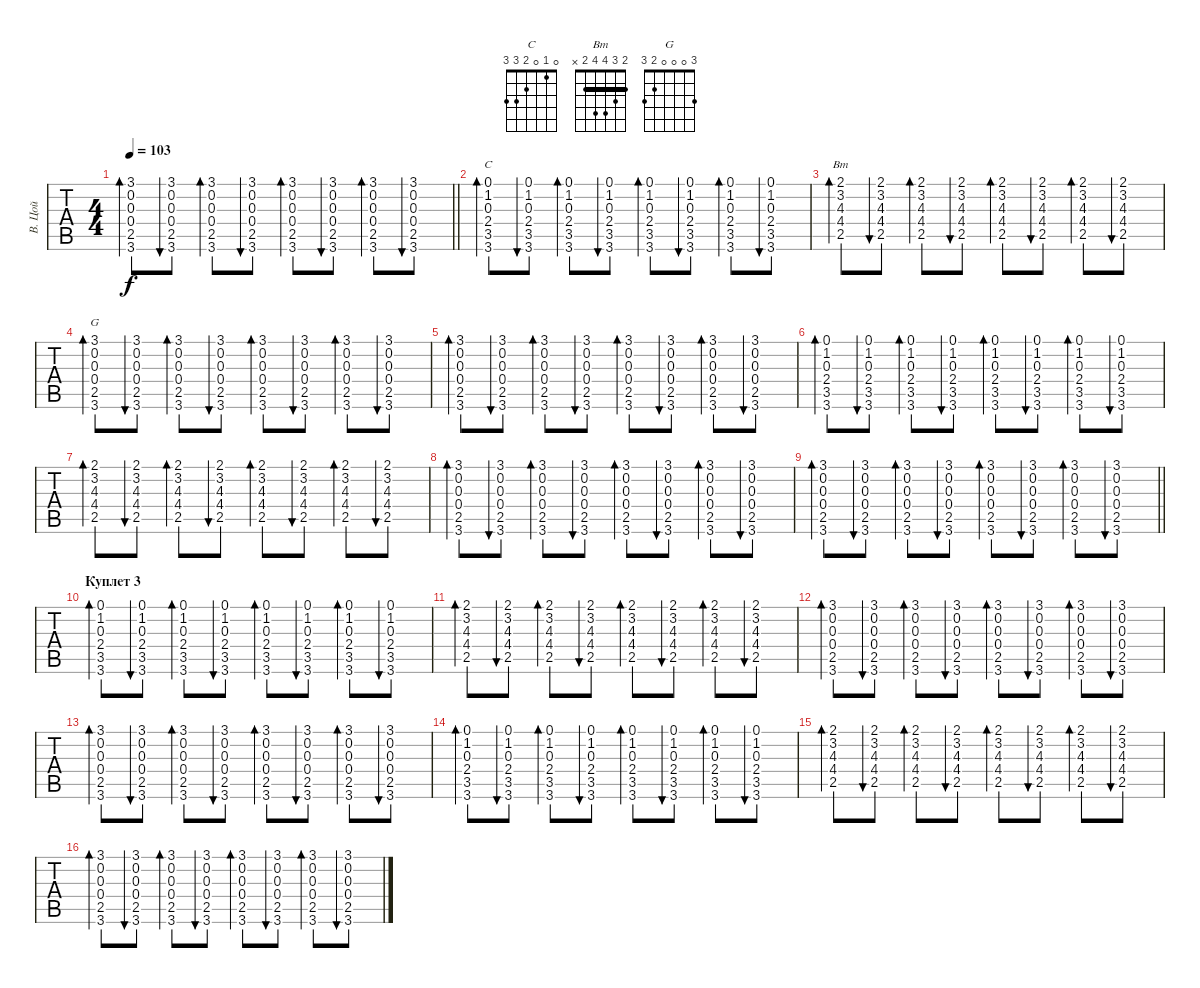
\track ("В. Цой" "В. Цой") {instrument acousticguitarsteel}
\staff {tabs}
\tuning (E4 B3 G3 D3 A2 E2) {hide}
\chord ("C" 0 1 0 2 3 3)
\chord ("Bm" 2 3 4 4 2 x) {barre 2}
\chord ("G" 3 0 0 0 2 3)
\ts (4 4)
\tempo 103
\clef g2
\barLineRight lightlight
\ks c
(3.1 0.2 0.3 0.4 2.5 3.6).8{bd 30 dy f} (3.1 0.2 0.3 0.4 2.5 3.6).8{bu 30} (3.1 0.2 0.3 0.4 2.5 3.6).8{bd 30} (3.1 0.2 0.3 0.4 2.5 3.6).8{bu 30} (3.1 0.2 0.3 0.4 2.5 3.6).8{bd 30} (3.1 0.2 0.3 0.4 2.5 3.6).8{bu 30} (3.1 0.2 0.3 0.4 2.5 3.6).8{bd 30} (3.1 0.2 0.3 0.4 2.5 3.6).8{bu 30} |
(0.1 1.2 0.3 2.4 3.5 3.6).8{bd 30 ch "C"} (0.1 1.2 0.3 2.4 3.5 3.6).8{bu 30} (0.1 1.2 0.3 2.4 3.5 3.6).8{bd 30} (0.1 1.2 0.3 2.4 3.5 3.6).8{bu 30} (0.1 1.2 0.3 2.4 3.5 3.6).8{bd 30} (0.1 1.2 0.3 2.4 3.5 3.6).8{bu 30} (0.1 1.2 0.3 2.4 3.5 3.6).8{bd 30} (0.1 1.2 0.3 2.4 3.5 3.6).8{bu 30} |
(2.1 3.2 4.3 4.4 2.5).8{bd 30 ch "Bm"} (2.1 3.2 4.3 4.4 2.5).8{bu 30} (2.1 3.2 4.3 4.4 2.5).8{bd 30} (2.1 3.2 4.3 4.4 2.5).8{bu 30} (2.1 3.2 4.3 4.4 2.5).8{bd 30} (2.1 3.2 4.3 4.4 2.5).8{bu 30} (2.1 3.2 4.3 4.4 2.5).8{bd 30} (2.1 3.2 4.3 4.4 2.5).8{bu 30} |
(3.1 0.2 0.3 0.4 2.5 3.6).8{bd 30 ch "G"} (3.1 0.2 0.3 0.4 2.5 3.6).8{bu 30} (3.1 0.2 0.3 0.4 2.5 3.6).8{bd 30} (3.1 0.2 0.3 0.4 2.5 3.6).8{bu 30} (3.1 0.2 0.3 0.4 2.5 3.6).8{bd 30} (3.1 0.2 0.3 0.4 2.5 3.6).8{bu 30} (3.1 0.2 0.3 0.4 2.5 3.6).8{bd 30} (3.1 0.2 0.3 0.4 2.5 3.6).8{bu 30} |
(3.1 0.2 0.3 0.4 2.5 3.6).8{bd 30} (3.1 0.2 0.3 0.4 2.5 3.6).8{bu 30} (3.1 0.2 0.3 0.4 2.5 3.6).8{bd 30} (3.1 0.2 0.3 0.4 2.5 3.6).8{bu 30} (3.1 0.2 0.3 0.4 2.5 3.6).8{bd 30} (3.1 0.2 0.3 0.4 2.5 3.6).8{bu 30} (3.1 0.2 0.3 0.4 2.5 3.6).8{bd 30} (3.1 0.2 0.3 0.4 2.5 3.6).8{bu 30} |
(0.1 1.2 0.3 2.4 3.5 3.6).8{bd 30} (0.1 1.2 0.3 2.4 3.5 3.6).8{bu 30} (0.1 1.2 0.3 2.4 3.5 3.6).8{bd 30} (0.1 1.2 0.3 2.4 3.5 3.6).8{bu 30} (0.1 1.2 0.3 2.4 3.5 3.6).8{bd 30} (0.1 1.2 0.3 2.4 3.5 3.6).8{bu 30} (0.1 1.2 0.3 2.4 3.5 3.6).8{bd 30} (0.1 1.2 0.3 2.4 3.5 3.6).8{bu 30} |
(2.1 3.2 4.3 4.4 2.5).8{bd 30} (2.1 3.2 4.3 4.4 2.5).8{bu 30} (2.1 3.2 4.3 4.4 2.5).8{bd 30} (2.1 3.2 4.3 4.4 2.5).8{bu 30} (2.1 3.2 4.3 4.4 2.5).8{bd 30} (2.1 3.2 4.3 4.4 2.5).8{bu 30} (2.1 3.2 4.3 4.4 2.5).8{bd 30} (2.1 3.2 4.3 4.4 2.5).8{bu 30} |
(3.1 0.2 0.3 0.4 2.5 3.6).8{bd 30} (3.1 0.2 0.3 0.4 2.5 3.6).8{bu 30} (3.1 0.2 0.3 0.4 2.5 3.6).8{bd 30} (3.1 0.2 0.3 0.4 2.5 3.6).8{bu 30} (3.1 0.2 0.3 0.4 2.5 3.6).8{bd 30} (3.1 0.2 0.3 0.4 2.5 3.6).8{bu 30} (3.1 0.2 0.3 0.4 2.5 3.6).8{bd 30} (3.1 0.2 0.3 0.4 2.5 3.6).8{bu 30} |
\barLineRight lightlight
(3.1 0.2 0.3 0.4 2.5 3.6).8{bd 30} (3.1 0.2 0.3 0.4 2.5 3.6).8{bu 30} (3.1 0.2 0.3 0.4 2.5 3.6).8{bd 30} (3.1 0.2 0.3 0.4 2.5 3.6).8{bu 30} (3.1 0.2 0.3 0.4 2.5 3.6).8{bd 30} (3.1 0.2 0.3 0.4 2.5 3.6).8{bu 30} (3.1 0.2 0.3 0.4 2.5 3.6).8{bd 30} (3.1 0.2 0.3 0.4 2.5 3.6).8{bu 30} |
\section ("" "Куплет 3")
(0.1 1.2 0.3 2.4 3.5 3.6).8{bd 30} (0.1 1.2 0.3 2.4 3.5 3.6).8{bu 30} (0.1 1.2 0.3 2.4 3.5 3.6).8{bd 30} (0.1 1.2 0.3 2.4 3.5 3.6).8{bu 30} (0.1 1.2 0.3 2.4 3.5 3.6).8{bd 30} (0.1 1.2 0.3 2.4 3.5 3.6).8{bu 30} (0.1 1.2 0.3 2.4 3.5 3.6).8{bd 30} (0.1 1.2 0.3 2.4 3.5 3.6).8{bu 30} |
(2.1 3.2 4.3 4.4 2.5).8{bd 30} (2.1 3.2 4.3 4.4 2.5).8{bu 30} (2.1 3.2 4.3 4.4 2.5).8{bd 30} (2.1 3.2 4.3 4.4 2.5).8{bu 30} (2.1 3.2 4.3 4.4 2.5).8{bd 30} (2.1 3.2 4.3 4.4 2.5).8{bu 30} (2.1 3.2 4.3 4.4 2.5).8{bd 30} (2.1 3.2 4.3 4.4 2.5).8{bu 30} |
(3.1 0.2 0.3 0.4 2.5 3.6).8{bd 30} (3.1 0.2 0.3 0.4 2.5 3.6).8{bu 30} (3.1 0.2 0.3 0.4 2.5 3.6).8{bd 30} (3.1 0.2 0.3 0.4 2.5 3.6).8{bu 30} (3.1 0.2 0.3 0.4 2.5 3.6).8{bd 30} (3.1 0.2 0.3 0.4 2.5 3.6).8{bu 30} (3.1 0.2 0.3 0.4 2.5 3.6).8{bd 30} (3.1 0.2 0.3 0.4 2.5 3.6).8{bu 30} |
(3.1 0.2 0.3 0.4 2.5 3.6).8{bd 30} (3.1 0.2 0.3 0.4 2.5 3.6).8{bu 30} (3.1 0.2 0.3 0.4 2.5 3.6).8{bd 30} (3.1 0.2 0.3 0.4 2.5 3.6).8{bu 30} (3.1 0.2 0.3 0.4 2.5 3.6).8{bd 30} (3.1 0.2 0.3 0.4 2.5 3.6).8{bu 30} (3.1 0.2 0.3 0.4 2.5 3.6).8{bd 30} (3.1 0.2 0.3 0.4 2.5 3.6).8{bu 30} |
(0.1 1.2 0.3 2.4 3.5 3.6).8{bd 30} (0.1 1.2 0.3 2.4 3.5 3.6).8{bu 30} (0.1 1.2 0.3 2.4 3.5 3.6).8{bd 30} (0.1 1.2 0.3 2.4 3.5 3.6).8{bu 30} (0.1 1.2 0.3 2.4 3.5 3.6).8{bd 30} (0.1 1.2 0.3 2.4 3.5 3.6).8{bu 30} (0.1 1.2 0.3 2.4 3.5 3.6).8{bd 30} (0.1 1.2 0.3 2.4 3.5 3.6).8{bu 30} |
(2.1 3.2 4.3 4.4 2.5).8{bd 30} (2.1 3.2 4.3 4.4 2.5).8{bu 30} (2.1 3.2 4.3 4.4 2.5).8{bd 30} (2.1 3.2 4.3 4.4 2.5).8{bu 30} (2.1 3.2 4.3 4.4 2.5).8{bd 30} (2.1 3.2 4.3 4.4 2.5).8{bu 30} (2.1 3.2 4.3 4.4 2.5).8{bd 30} (2.1 3.2 4.3 4.4 2.5).8{bu 30} |
(3.1 0.2 0.3 0.4 2.5 3.6).8{bd 30} (3.1 0.2 0.3 0.4 2.5 3.6).8{bu 30} (3.1 0.2 0.3 0.4 2.5 3.6).8{bd 30} (3.1 0.2 0.3 0.4 2.5 3.6).8{bu 30} (3.1 0.2 0.3 0.4 2.5 3.6).8{bd 30} (3.1 0.2 0.3 0.4 2.5 3.6).8{bu 30} (3.1 0.2 0.3 0.4 2.5 3.6).8{bd 30} (3.1 0.2 0.3 0.4 2.5 3.6).8{bu 30}
